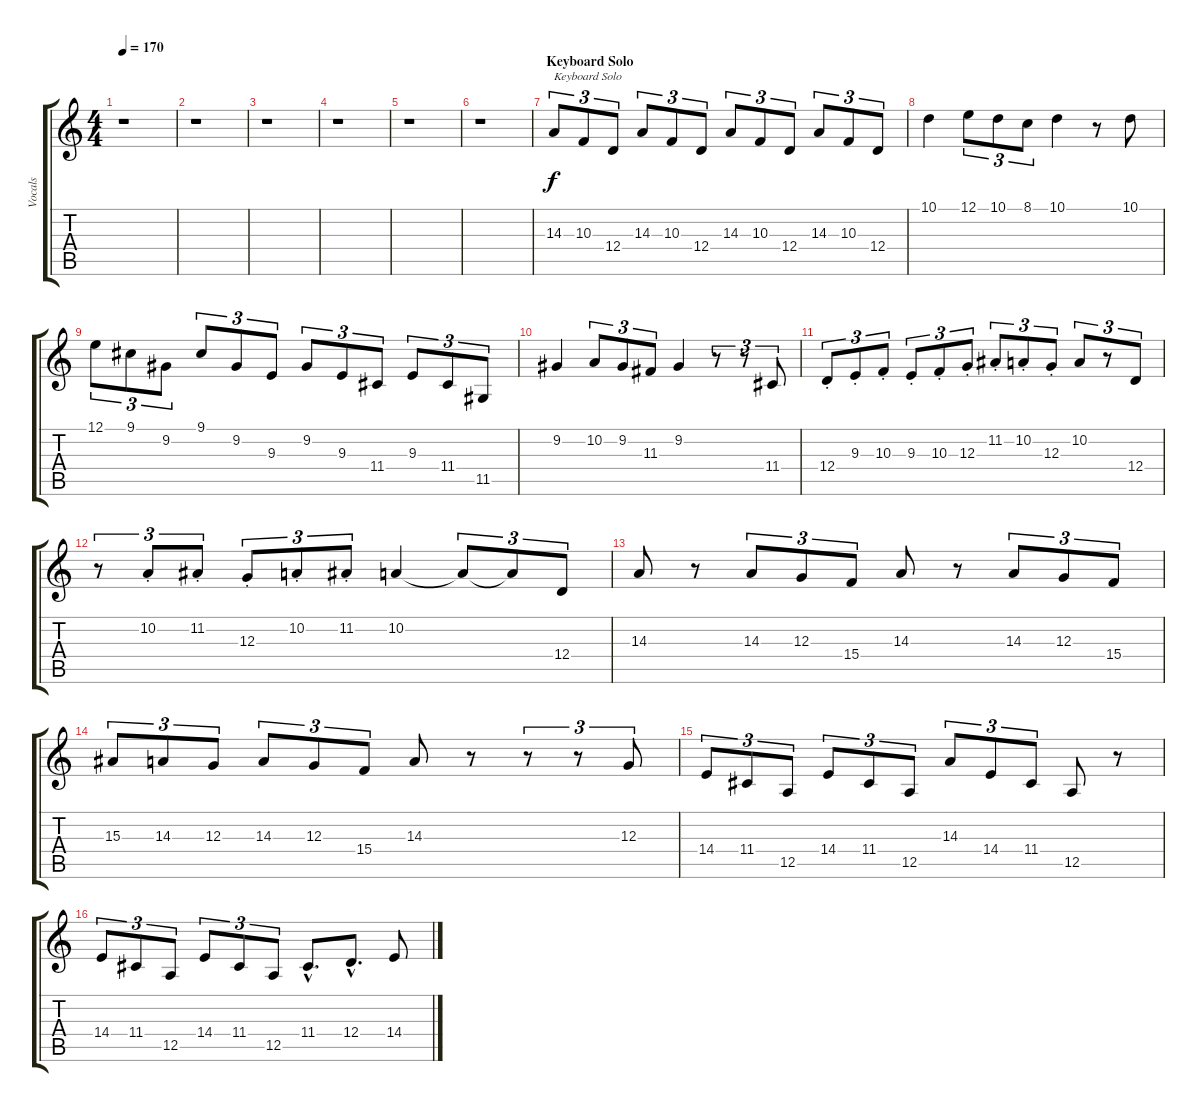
\track ("Vocals" "Vocals") {instrument lead2sawtooth}
\staff {score tabs}
\tuning (E4 B3 G3 D3 A2 E2) {hide}
\ts (4 4)
\tempo 170
\clef g2
\ks c
r.1{dy f} |
r.1 |
r.1 |
r.1 |
r.1 |
r.1 |
\section ("" "Keyboard Solo")
14.3.8{tu (3 2) txt "Keyboard Solo"} 10.3.8{tu (3 2)} 12.4.8{tu (3 2)} 14.3.8{tu (3 2)} 10.3.8{tu (3 2)} 12.4.8{tu (3 2)} 14.3.8{tu (3 2)} 10.3.8{tu (3 2)} 12.4.8{tu (3 2)} 14.3.8{tu (3 2)} 10.3.8{tu (3 2)} 12.4.8{tu (3 2)} |
10.1.4 12.1.8{tu (3 2)} 10.1.8{tu (3 2)} 8.1.8{tu (3 2)} 10.1.4 r.8 10.1.8 |
12.1.8{tu (3 2)} 9.1.8{tu (3 2)} 9.2.8{tu (3 2)} 9.1.8{tu (3 2)} 9.2.8{tu (3 2)} 9.3.8{tu (3 2)} 9.2.8{tu (3 2)} 9.3.8{tu (3 2)} 11.4.8{tu (3 2)} 9.3.8{tu (3 2)} 11.4.8{tu (3 2)} 11.5.8{tu (3 2)} |
9.2.4 10.2.8{tu (3 2)} 9.2.8{tu (3 2)} 11.3.8{tu (3 2)} 9.2.4 r.8{tu (3 2)} r.8{tu (3 2)} 11.4.8{tu (3 2)} |
12.4{st}.8{tu (3 2)} 9.3{st}.8{tu (3 2)} 10.3{st}.8{tu (3 2)} 9.3{st}.8{tu (3 2)} 10.3{st}.8{tu (3 2)} 12.3{st}.8{tu (3 2)} 11.2{st}.8{tu (3 2)} 10.2{st}.8{tu (3 2)} 12.3{st}.8{tu (3 2)} 10.2.8{tu (3 2)} r.8{tu (3 2)} 12.4.8{tu (3 2)} |
r.8{tu (3 2)} 10.2{st}.8{tu (3 2)} 11.2{st}.8{tu (3 2)} 12.3{st}.8{tu (3 2)} 10.2{st}.8{tu (3 2)} 11.2{st}.8{tu (3 2)} 10.2.4 10.2{t}.8{tu (3 2)} 10.2{t}.8{tu (3 2)} 12.4.8{tu (3 2)} |
14.3.8 r.8 14.3.8{tu (3 2)} 12.3.8{tu (3 2)} 15.4.8{tu (3 2)} 14.3.8 r.8 14.3.8{tu (3 2)} 12.3.8{tu (3 2)} 15.4.8{tu (3 2)} |
15.3.8{tu (3 2)} 14.3.8{tu (3 2)} 12.3.8{tu (3 2)} 14.3.8{tu (3 2)} 12.3.8{tu (3 2)} 15.4.8{tu (3 2)} 14.3.8 r.8 r.8{tu (3 2)} r.8{tu (3 2)} 12.3.8{tu (3 2)} |
14.4.8{tu (3 2)} 11.4.8{tu (3 2)} 12.5.8{tu (3 2)} 14.4.8{tu (3 2)} 11.4.8{tu (3 2)} 12.5.8{tu (3 2)} 14.3.8{tu (3 2)} 14.4.8{tu (3 2)} 11.4.8{tu (3 2)} 12.5.8 r.8 |
14.4.8{tu (3 2)} 11.4.8{tu (3 2)} 12.5.8{tu (3 2)} 14.4.8{tu (3 2)} 11.4.8{tu (3 2)} 12.5.8{tu (3 2)} 11.4{hac}.8{d} 12.4{hac}.8{d} 14.4.8
